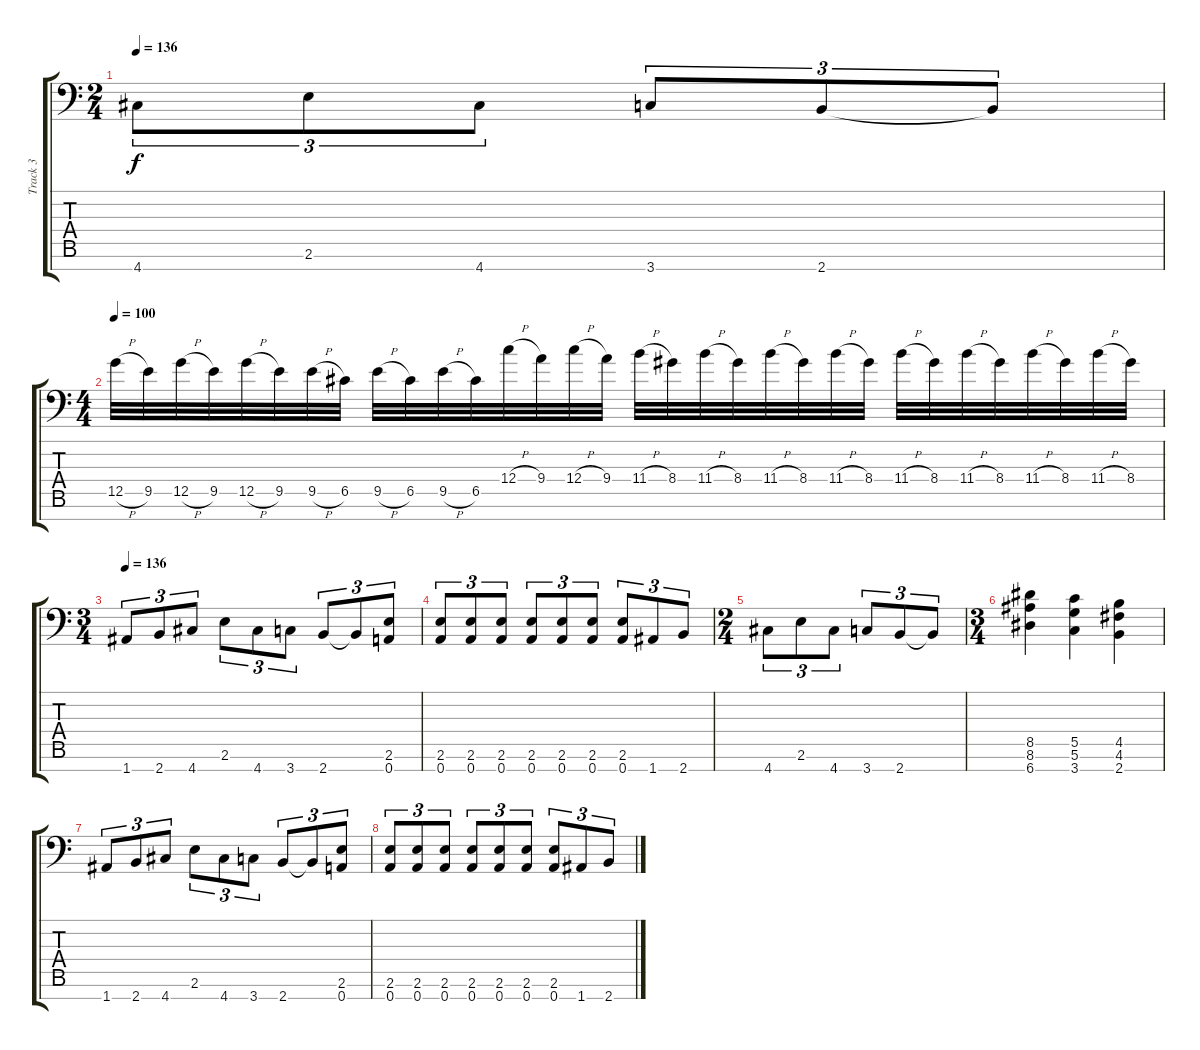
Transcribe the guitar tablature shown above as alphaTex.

\track ("Track 3" "Track 3") {instrument distortionguitar}
\staff {score tabs}
\tuning (D4 A3 F3 C3 G2 D2 A1) {hide}
\ts (2 4)
\tempo 136
\clef f4
\ks c
4.7.8{tu (3 2) dy f} 2.6.8{tu (3 2)} 4.7.8{tu (3 2)} 3.7.8{tu (3 2)} 2.7.8{tu (3 2)} 2.7{t}.8{tu (3 2)} |
\ts (4 4)
\tempo 100
12.5{h}.32 9.5.32 12.5{h}.32 9.5.32 12.5{h}.32 9.5.32 9.5{h}.32 6.5.32 9.5{h}.32 6.5.32 9.5{h}.32 6.5.32 12.4{h}.32 9.4.32 12.4{h}.32 9.4.32 11.4{h}.32 8.4.32 11.4{h}.32 8.4.32 11.4{h}.32 8.4.32 11.4{h}.32 8.4.32 11.4{h}.32 8.4.32 11.4{h}.32 8.4.32 11.4{h}.32 8.4.32 11.4{h}.32 8.4.32 |
\ts (3 4)
\tempo 136
1.7.8{tu (3 2)} 2.7.8{tu (3 2)} 4.7.8{tu (3 2)} 2.6.8{tu (3 2)} 4.7.8{tu (3 2)} 3.7.8{tu (3 2)} 2.7.8{tu (3 2)} 2.7{t}.8{tu (3 2)} (2.6 0.7).8{tu (3 2)} |
(2.6 0.7).8{tu (3 2)} (2.6 0.7).8{tu (3 2)} (2.6 0.7).8{tu (3 2)} (2.6 0.7).8{tu (3 2)} (2.6 0.7).8{tu (3 2)} (2.6 0.7).8{tu (3 2)} (2.6 0.7).8{tu (3 2)} 1.7.8{tu (3 2)} 2.7.8{tu (3 2)} |
\ts (2 4)
4.7.8{tu (3 2)} 2.6.8{tu (3 2)} 4.7.8{tu (3 2)} 3.7.8{tu (3 2)} 2.7.8{tu (3 2)} 2.7{t}.8{tu (3 2)} |
\ts (3 4)
(8.5 8.6 6.7).4 (5.5 5.6 3.7).4 (4.5 4.6 2.7).4 |
1.7.8{tu (3 2)} 2.7.8{tu (3 2)} 4.7.8{tu (3 2)} 2.6.8{tu (3 2)} 4.7.8{tu (3 2)} 3.7.8{tu (3 2)} 2.7.8{tu (3 2)} 2.7{t}.8{tu (3 2)} (2.6 0.7).8{tu (3 2)} |
(2.6 0.7).8{tu (3 2)} (2.6 0.7).8{tu (3 2)} (2.6 0.7).8{tu (3 2)} (2.6 0.7).8{tu (3 2)} (2.6 0.7).8{tu (3 2)} (2.6 0.7).8{tu (3 2)} (2.6 0.7).8{tu (3 2)} 1.7.8{tu (3 2)} 2.7.8{tu (3 2)}
